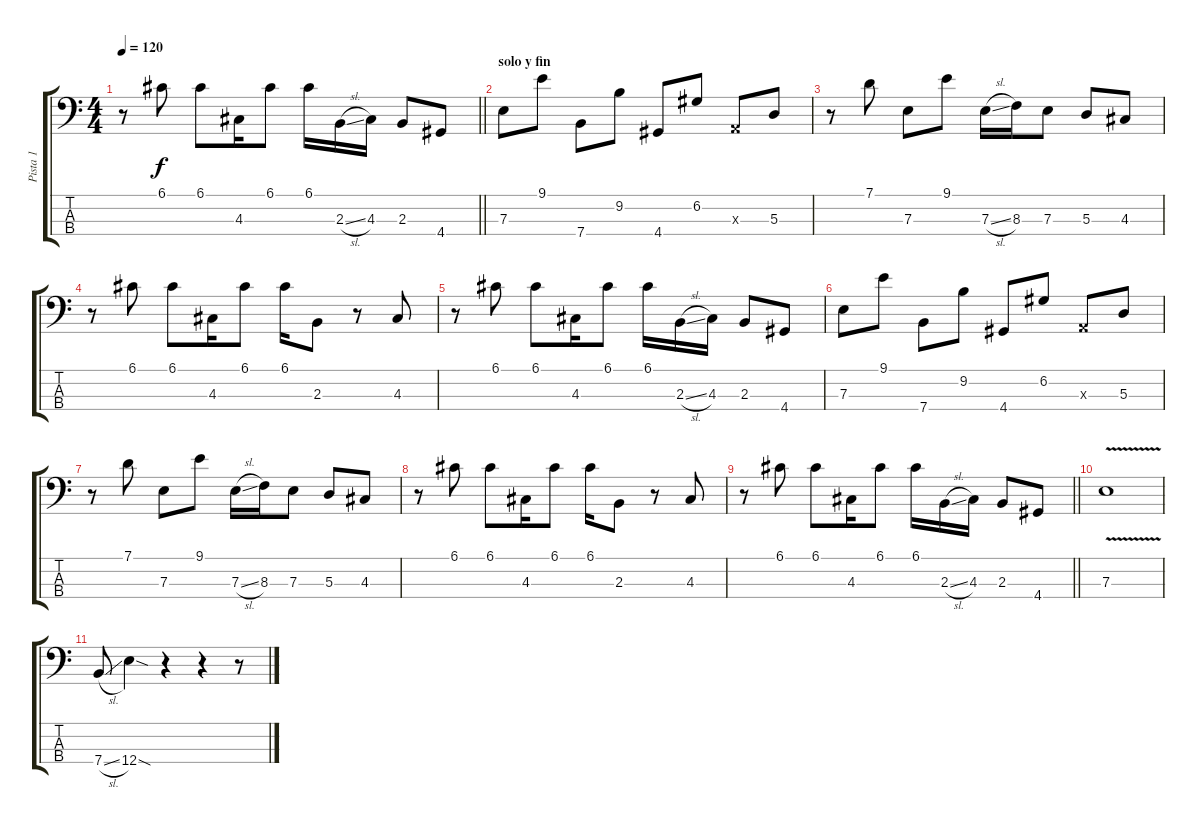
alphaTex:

\track ("Pista 1" "Pista 1") {instrument electricbassfinger}
\staff {score tabs}
\tuning (G2 D2 A1 E1) {hide}
\ts (4 4)
\tempo 120
\clef f4
\barLineRight lightlight
\ks c
r.8{dy f} 6.1.8 6.1.8 4.3.16 6.1.8 6.1.16 2.3{sl}.16 4.3.16 2.3.8 4.4.8 |
\section ("" "solo y fin")
7.3.8 9.1.8 7.4.8 9.2.8 4.4.8 6.2.8 0.3{x}.8 5.3.8 |
r.8 7.1.8 7.3.8 9.1.8 7.3{sl}.16 8.3.16 7.3.8 5.3.8 4.3.8 |
r.8 6.1.8 6.1.8 4.3.16 6.1.8 6.1.16 2.3.8 r.8 4.3.8 |
r.8 6.1.8 6.1.8 4.3.16 6.1.8 6.1.16 2.3{sl}.16 4.3.16 2.3.8 4.4.8 |
7.3.8 9.1.8 7.4.8 9.2.8 4.4.8 6.2.8 0.3{x}.8 5.3.8 |
r.8 7.1.8 7.3.8 9.1.8 7.3{sl}.16 8.3.16 7.3.8 5.3.8 4.3.8 |
r.8 6.1.8 6.1.8 4.3.16 6.1.8 6.1.16 2.3.8 r.8 4.3.8 |
\barLineRight lightlight
r.8 6.1.8 6.1.8 4.3.16 6.1.8 6.1.16 2.3{sl}.16 4.3.16 2.3.8 4.4.8 |
7.3{v}.1{instrument electricbassfinger} |
7.4{sl}.8 12.4{sod}.4 r.4 r.4 r.8
